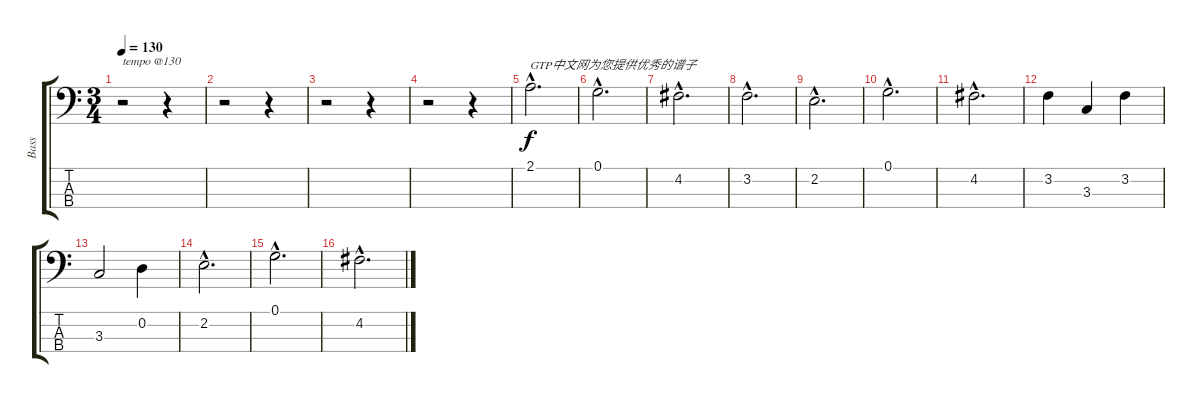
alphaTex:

\track ("Bass" "Bass") {instrument electricbassfinger}
\staff {score tabs}
\tuning (G2 D2 A1 E1) {hide}
\ts (3 4)
\tempo 130
\clef f4
\ks c
r.2{txt "tempo @130" dy f instrument electricbassfinger} r.4 |
r.2 r.4 |
r.2 r.4 |
r.2 r.4 |
2.1{hac}.2{d txt "GTP中文网为您提供优秀的谱子"} |
0.1{hac}.2{d} |
4.2{hac}.2{d} |
3.2{hac}.2{d} |
2.2{hac}.2{d} |
0.1{hac}.2{d} |
4.2{hac}.2{d} |
3.2.4 3.3.4 3.2.4 |
3.3.2 0.2.4 |
2.2{hac}.2{d} |
0.1{hac}.2{d} |
4.2{hac}.2{d}
